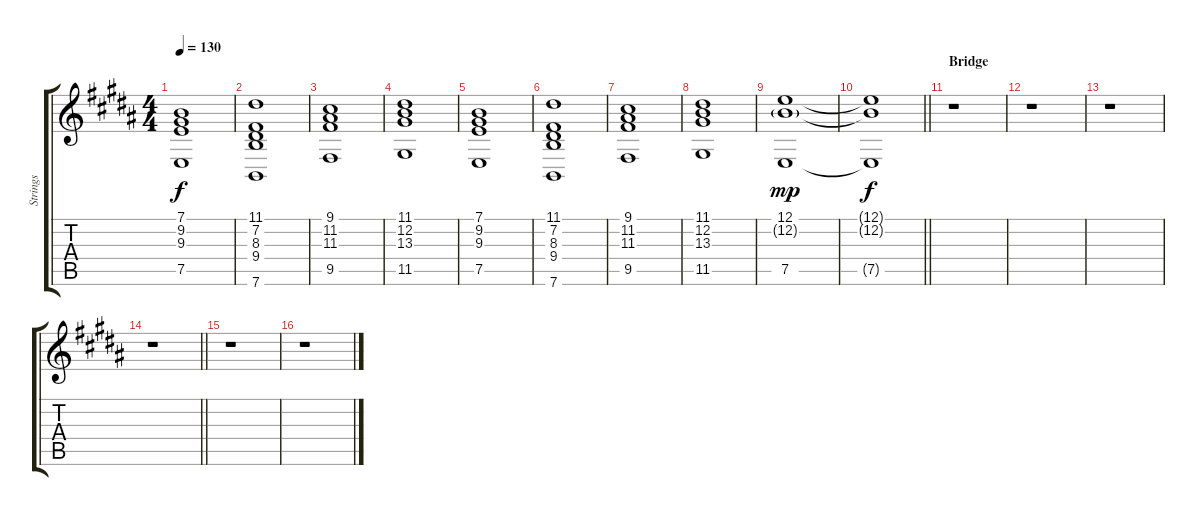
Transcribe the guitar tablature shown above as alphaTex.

\track ("Strings" "Strings") {instrument stringensemble1}
\staff {score tabs}
\tuning (E4 B3 G3 D3 A2 E2) {hide}
\ts (4 4)
\tempo 130
\clef g2
\ks b
(7.1 9.2 9.3 7.5).1{dy f} |
(11.1 7.2 8.3 9.4 7.6).1 |
(9.1 11.2 11.3 9.5).1 |
(11.1 12.2 13.3 11.5).1 |
(7.1 9.2 9.3 7.5).1 |
(11.1 7.2 8.3 9.4 7.6).1 |
(9.1 11.2 11.3 9.5).1 |
(11.1 12.2 13.3 11.5).1 |
(12.1 12.2{g} 7.5).1{dy mp} |
\barLineRight lightlight
(12.1{t} 12.2{t} 7.5{t}).1{dy f} |
\section ("" "Bridge")
r.1 |
r.1 |
r.1 |
\barLineRight lightlight
r.1 |
r.1 |
r.1
